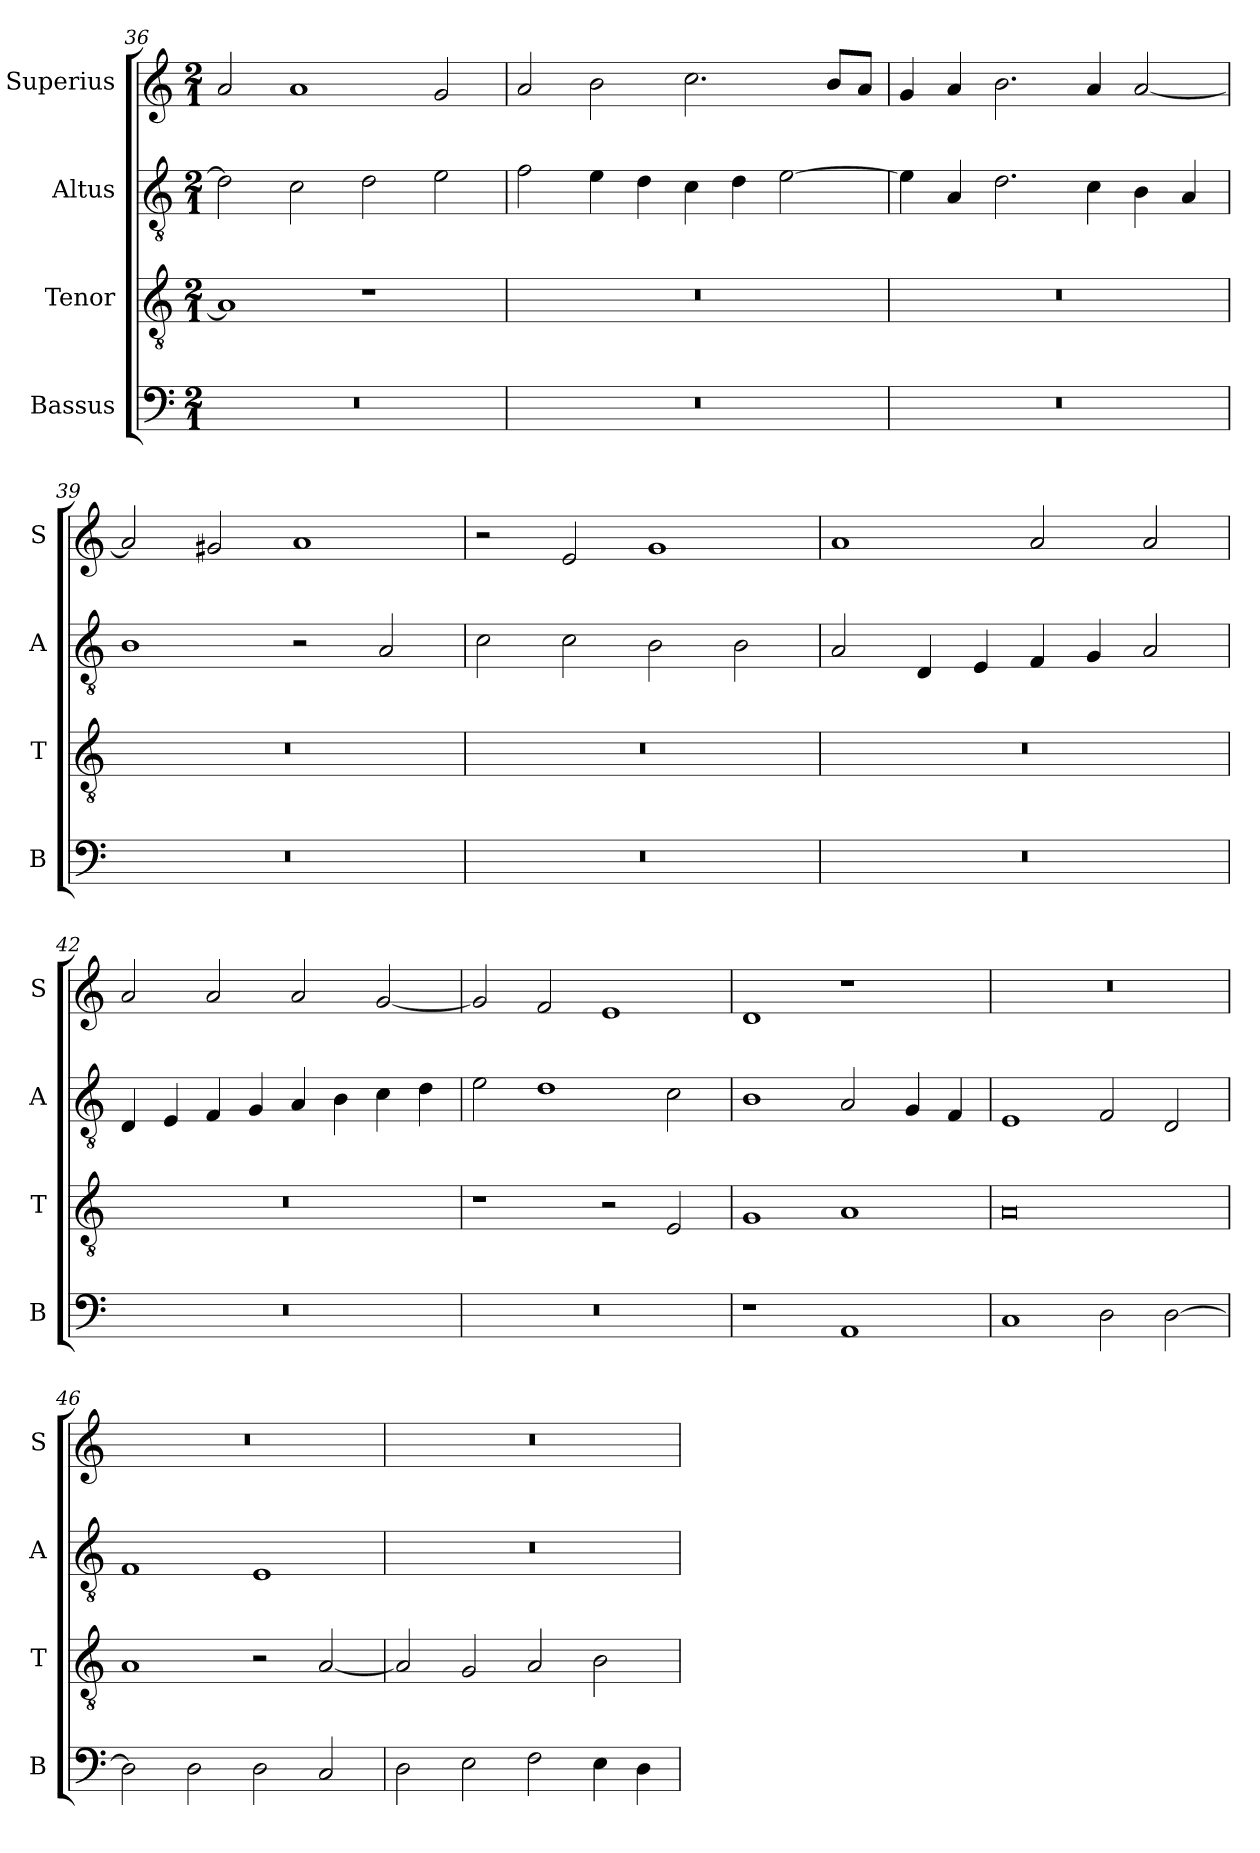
**kern	**kern	**kern	**kern
*part4	*part3	*part2	*part1
*staff4	*staff3	*staff2	*staff1
*I"Bassus	*I"Tenor	*I"Altus	*I"Superius
*I'B	*I'T	*I'A	*I'S
*clefF4	*clefGv2	*clefGv2	*clefG2
*k[]	*k[]	*k[]	*k[]
*C:	*C:	*C:	*C:
*M2/1	*M2/1	*M2/1	*M2/1
=36	=36	=36	=36
0r	1A]	2d]	2a
.	.	2c	1a
.	1r	2d	.
.	.	2e	2g
=37	=37	=37	=37
0r	0r	2f	2a
.	.	4e	2b
.	.	4d	.
.	.	4c	2.cc
.	.	4d	.
.	.	[2e	.
.	.	.	8bL
.	.	.	8aJ
=38	=38	=38	=38
0r	0r	4e]	4g
.	.	4A	4a
.	.	2.d	2.b
.	.	4c	4a
.	.	4B	[2a
.	.	4A	.
=39	=39	=39	=39
0r	0r	1B	2a]
.	.	.	2g#X
.	.	2r	1a
.	.	2A	.
=40	=40	=40	=40
0r	0r	2c	2r
.	.	2c	2e
.	.	2B	1g
.	.	2B	.
=41	=41	=41	=41
0r	0r	2A	1a
.	.	4D	.
.	.	4E	.
.	.	4F	2a
.	.	4G	.
.	.	2A	2a
=42	=42	=42	=42
0r	0r	4D	2a
.	.	4E	.
.	.	4F	2a
.	.	4G	.
.	.	4A	2a
.	.	4B	.
.	.	4c	[2g
.	.	4d	.
=43	=43	=43	=43
0r	1r	2e	2g]
.	.	1d	2f
.	2r	.	1e
.	2E	2c	.
=44	=44	=44	=44
1r	1G	1B	1d
1AA	1A	2A	1r
.	.	4G	.
.	.	4F	.
=45	=45	=45	=45
1C	0A	1E	0r
2D	.	2F	.
[2D	.	2D	.
=46	=46	=46	=46
2D]	1A	1F	0r
2D	.	.	.
2D	2r	1E	.
2C	[2A	.	.
=47	=47	=47	=47
2D	2A]	0r	0r
2E	2G	.	.
2F	2A	.	.
4E	2B	.	.
4D	.	.	.
=	=	=	=
*-	*-	*-	*-
